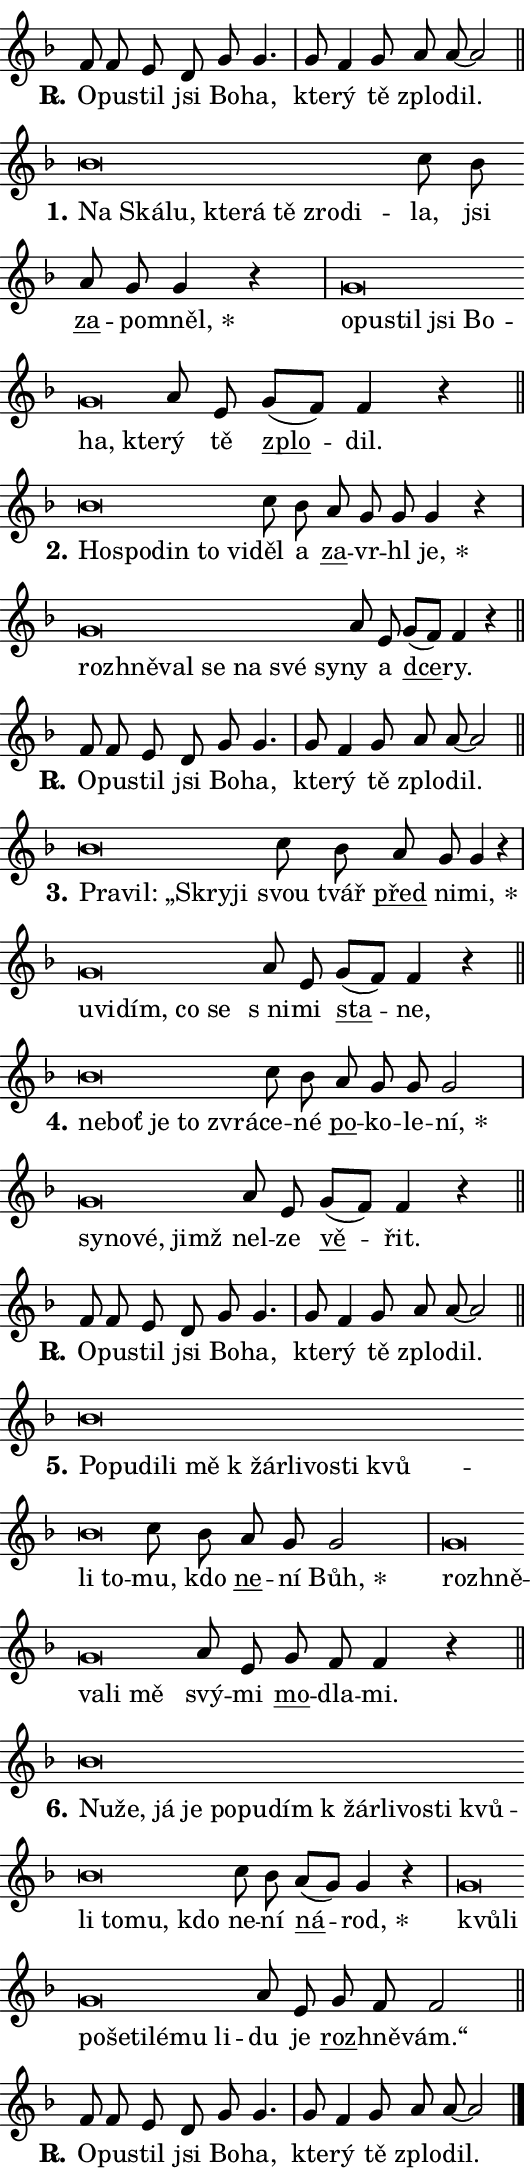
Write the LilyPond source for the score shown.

\version "2.24.0"
\header { tagline = "" }
\paper {
  indent = 0\cm
  top-margin = 0\cm
  right-margin = 0.13\cm % to fit lyric hyphens
  bottom-margin = 0\cm
  left-margin = 0\cm
  paper-width = 9\cm
  page-breaking = #ly:one-page-breaking
  system-system-spacing.basic-distance = #11
  score-system-spacing.basic-distance = #11
  ragged-last = ##f
}


%% Author: Thomas Morley
%% https://lists.gnu.org/archive/html/lilypond-user/2020-05/msg00002.html
#(define (line-position grob)
"Returns position of @var[grob} in current system:
   @code{'start}, if at first time-step
   @code{'end}, if at last time-step
   @code{'middle} otherwise
"
  (let* ((col (ly:item-get-column grob))
         (ln (ly:grob-object col 'left-neighbor))
         (rn (ly:grob-object col 'right-neighbor))
         (col-to-check-left (if (ly:grob? ln) ln col))
         (col-to-check-right (if (ly:grob? rn) rn col))
         (break-dir-left
           (and
             (ly:grob-property col-to-check-left 'non-musical #f)
             (ly:item-break-dir col-to-check-left)))
         (break-dir-right
           (and
             (ly:grob-property col-to-check-right 'non-musical #f)
             (ly:item-break-dir col-to-check-right))))
        (cond ((eqv? 1 break-dir-left) 'start)
              ((eqv? -1 break-dir-right) 'end)
              (else 'middle))))

#(define (tranparent-at-line-position vctor)
  (lambda (grob)
  "Relying on @code{line-position} select the relevant enry from @var{vctor}.
Used to determine transparency,"
    (case (line-position grob)
      ((end) (not (vector-ref vctor 0)))
      ((middle) (not (vector-ref vctor 1)))
      ((start) (not (vector-ref vctor 2))))))

noteHeadBreakVisibility =
#(define-music-function (break-visibility)(vector?)
"Makes @code{NoteHead}s transparent relying on @var{break-visibility}"
#{
  \override NoteHead.transparent =
    #(tranparent-at-line-position break-visibility)
#})

#(define delete-ledgers-for-transparent-note-heads
  (lambda (grob)
    "Reads whether a @code{NoteHead} is transparent.
If so this @code{NoteHead} is removed from @code{'note-heads} from
@var{grob}, which is supposed to be @code{LedgerLineSpanner}.
As a result ledgers are not printed for this @code{NoteHead}"
    (let* ((nhds-array (ly:grob-object grob 'note-heads))
           (nhds-list
             (if (ly:grob-array? nhds-array)
                 (ly:grob-array->list nhds-array)
                 '()))
           ;; Relies on the transparent-property being done before
           ;; Staff.LedgerLineSpanner.after-line-breaking is executed.
           ;; This is fragile ...
           (to-keep
             (remove
               (lambda (nhd)
                 (ly:grob-property nhd 'transparent #f))
               nhds-list)))
      ;; TODO find a better method to iterate over grob-arrays, similiar
      ;; to filter/remove etc for lists
      ;; For now rebuilt from scratch
      (set! (ly:grob-object grob 'note-heads)  '())
      (for-each
        (lambda (nhd)
          (ly:pointer-group-interface::add-grob grob 'note-heads nhd))
        to-keep))))

squashNotes = {
  \override NoteHead.X-extent = #'(-0.2 . 0.2)
  \override NoteHead.Y-extent = #'(-0.75 . 0)
  \override NoteHead.stencil =
    #(lambda (grob)
       (let ((pos (ly:grob-property grob 'staff-position)))
         (begin
           (if (< pos -7) (display "ERROR: Lower brevis then expected\n") (display ""))
           (if (<= pos -6) ly:text-interface::print ly:note-head::print))))
}
unSquashNotes = {
  \revert NoteHead.X-extent
  \revert NoteHead.Y-extent
  \revert NoteHead.stencil
}

hideNotes = \noteHeadBreakVisibility #begin-of-line-visible
unHideNotes = \noteHeadBreakVisibility #all-visible

% work-around for resetting accidentals
% https://lilypond.org/doc/v2.23/Documentation/notation/displaying-rhythms#unmetered-music
cadenzaMeasure = {
  \cadenzaOff
  \partial 1024 s1024
  \cadenzaOn
}

#(define-markup-command (accent layout props text) (markup?)
  "Underline accented syllable"
  (interpret-markup layout props
    #{\markup \override #'(offset . 4.3) \underline { #text }#}))

responsum = \markup \concat {
  "R" \hspace #-1.05 \path #0.1 #'((moveto 0 0.07) (lineto 0.9 0.8)) \hspace #0.05 "."
}

spaceSize = #0.6828661417322834 % exact space size for TeX Gyre Schola

\layout {
  \context {
    \Staff
    \remove "Time_signature_engraver"
    \override LedgerLineSpanner.after-line-breaking = #delete-ledgers-for-transparent-note-heads
  }
  \context {
    \Lyrics {
      \override LyricSpace.minimum-distance = \spaceSize
      \override LyricText.font-name = #"TeX Gyre Schola"
      \override LyricText.font-size = 1
      \override StanzaNumber.font-name = #"TeX Gyre Schola Bold"
      \override StanzaNumber.font-size = 1
    }
  }
  \context {
    \Score 
    \override NoteHead.text =
      #(lambda (grob) 
        (let ((pos (ly:grob-property grob 'staff-position)))
          #{\markup {
            \combine
              \halign #-0.55 \raise #(if (= pos -6) 0 0.5) \override #'(thickness . 2) \draw-line #'(3.2 . 0)
              \musicglyph "noteheads.sM1"
          }#}))
  }
}

% magnetic-lyrics.ily
%
%   written by
%     Jean Abou Samra <jean@abou-samra.fr>
%     Werner Lemberg <wl@gnu.org>
%
%   adapted by
%     Jiri Hon <jiri.hon@gmail.com>
%
% Version 2022-Apr-15

% https://www.mail-archive.com/lilypond-user@gnu.org/msg149350.html

#(define (Left_hyphen_pointer_engraver context)
   "Collect syllable-hyphen-syllable occurrences in lyrics and store
them in properties.  This engraver only looks to the left.  For
example, if the lyrics input is @code{foo -- bar}, it does the
following.

@itemize @bullet
@item
Set the @code{text} property of the @code{LyricHyphen} grob between
@q{foo} and @q{bar} to @code{foo}.

@item
Set the @code{left-hyphen} property of the @code{LyricText} grob with
text @q{foo} to the @code{LyricHyphen} grob between @q{foo} and
@q{bar}.
@end itemize

Use this auxiliary engraver in combination with the
@code{lyric-@/text::@/apply-@/magnetic-@/offset!} hook."
   (let ((hyphen #f)
         (text #f))
     (make-engraver
      (acknowledgers
       ((lyric-syllable-interface engraver grob source-engraver)
        (set! text grob)))
      (end-acknowledgers
       ((lyric-hyphen-interface engraver grob source-engraver)
        ;(when (not (grob::has-interface grob 'lyric-space-interface))
          (set! hyphen grob)));)
      ((stop-translation-timestep engraver)
       (when (and text hyphen)
         (ly:grob-set-object! text 'left-hyphen hyphen))
       (set! text #f)
       (set! hyphen #f)))))

#(define (lyric-text::apply-magnetic-offset! grob)
   "If the space between two syllables is less than the value in
property @code{LyricText@/.details@/.squash-threshold}, move the right
syllable to the left so that it gets concatenated with the left
syllable.

Use this function as a hook for
@code{LyricText@/.after-@/line-@/breaking} if the
@code{Left_@/hyphen_@/pointer_@/engraver} is active."
   (let ((hyphen (ly:grob-object grob 'left-hyphen #f)))
     (when hyphen
       (let ((left-text (ly:spanner-bound hyphen LEFT)))
         (when (grob::has-interface left-text 'lyric-syllable-interface)
           (let* ((common (ly:grob-common-refpoint grob left-text X))
                  (this-x-ext (ly:grob-extent grob common X))
                  (left-x-ext
                   (begin
                     ;; Trigger magnetism for left-text.
                     (ly:grob-property left-text 'after-line-breaking)
                     (ly:grob-extent left-text common X)))
                  ;; `delta` is the gap width between two syllables.
                  (delta (- (interval-start this-x-ext)
                            (interval-end left-x-ext)))
                  (details (ly:grob-property grob 'details))
                  (threshold (assoc-get 'squash-threshold details 0.2)))
             (when (< delta threshold)
               (let* (;; We have to manipulate the input text so that
                      ;; ligatures crossing syllable boundaries are not
                      ;; disabled.  For languages based on the Latin
                      ;; script this is essentially a beautification.
                      ;; However, for non-Western scripts it can be a
                      ;; necessity.
                      (lt (ly:grob-property left-text 'text))
                      (rt (ly:grob-property grob 'text))
                      (is-space (grob::has-interface hyphen 'lyric-space-interface))
                      (space (if is-space " " ""))
                      (extra-delta (if is-space spaceSize 0))
                      ;; Append new syllable.
                      (ltrt-space (if (and (string? lt) (string? rt))
                                (string-append lt space rt)
                                (make-concat-markup (list lt space rt))))
                      ;; Right-align `ltrt` to the right side.
                      (ltrt-space-markup (grob-interpret-markup
                               grob
                               (make-translate-markup
                                (cons (interval-length this-x-ext) 0)
                                (make-right-align-markup ltrt-space)))))
                 (begin
                   ;; Don't print `left-text`.
                   (ly:grob-set-property! left-text 'stencil #f)
                   ;; Set text and stencil (which holds all collected
                   ;; syllables so far) and shift it to the left.
                   (ly:grob-set-property! grob 'text ltrt-space)
                   (ly:grob-set-property! grob 'stencil ltrt-space-markup)
                   (ly:grob-translate-axis! grob (- (- delta extra-delta)) X))))))))))


#(define (lyric-hyphen::displace-bounds-first grob)
   ;; Make very sure this callback isn't triggered too early.
   (let ((left (ly:spanner-bound grob LEFT))
         (right (ly:spanner-bound grob RIGHT)))
     (ly:grob-property left 'after-line-breaking)
     (ly:grob-property right 'after-line-breaking)
     (ly:lyric-hyphen::print grob)))

squashThreshold = #0.4

\layout {
  \context {
    \Lyrics
    \consists #Left_hyphen_pointer_engraver
    \override LyricText.after-line-breaking =
      #lyric-text::apply-magnetic-offset!
    \override LyricHyphen.stencil = #lyric-hyphen::displace-bounds-first
    \override LyricText.details.squash-threshold = \squashThreshold
    \override LyricHyphen.minimum-distance = 0
    \override LyricHyphen.minimum-length = \squashThreshold
  }
}

squashText = \override LyricText.details.squash-threshold = 9999
unSquashText = \override LyricText.details.squash-threshold = \squashThreshold

leftText = \override LyricText.self-alignment-X = #LEFT
unLeftText = \revert LyricText.self-alignment-X

starOffset = #(lambda (grob) 
                (let ((x_offset (ly:self-alignment-interface::aligned-on-x-parent grob)))
                  (if (= x_offset 0) 0 (+ x_offset 1.2))))

star = #(define-music-function (syllable)(string?)
"Append star separator at the end of a syllable"
#{
  \once \override LyricText.X-offset = #starOffset
  \lyricmode { \markup {
    #syllable
    \override #'((font-name . "TeX Gyre Schola Bold")) \hspace #0.2 \lower #0.65 \larger "*"
  } }
#})

starAccent = #(define-music-function (syllable)(string?)
"Append star separator at the end of a syllable and make accent"
#{
  \once \override LyricText.X-offset = #starOffset
  \lyricmode { \markup {
    \accent #syllable
    \override #'((font-name . "TeX Gyre Schola Bold")) \hspace #0.2 \lower #0.65 \larger "*"
  } }
#})

breath = #(define-music-function (syllable)(string?)
"Append breathing indicator at the end of a syllable"
#{
  \lyricmode { \markup { #syllable "+" } }
#})

optionalBreath = #(define-music-function (syllable)(string?)
"Append optional breathing indicator at the end of a syllable"
#{
  \lyricmode { \markup { #syllable "(+)" } }
#})


\score {
    <<
        \new Voice = "melody" { \cadenzaOn \key f \major \relative { f'8 f e d g g4. \cadenzaMeasure \bar "|" g8 f4 g8 a a~ a2 \cadenzaMeasure \bar "||" \break } }
        \new Lyrics \lyricsto "melody" { \lyricmode { \set stanza = \responsum
O -- pu -- stil jsi Bo -- ha, kte -- rý tě zplo -- dil. } }
    >>
    \layout {}
}

\score {
    <<
        \new Voice = "melody" { \cadenzaOn \key f \major \relative { \squashNotes bes'\breve*1/16 \hideNotes \breve*1/16 \bar "" \breve*1/16 \bar "" \breve*1/16 \bar "" \breve*1/16 \bar "" \breve*1/16 \bar "" \breve*1/16 \breve*1/16 \bar "" \unHideNotes \unSquashNotes c8 bes \bar "" a g g4 r \cadenzaMeasure \bar "|" \squashNotes g\breve*1/16 \hideNotes \breve*1/16 \bar "" \breve*1/16 \bar "" \breve*1/16 \bar "" \breve*1/16 \bar "" \breve*1/16 \breve*1/16 \bar "" \unHideNotes \unSquashNotes a8 e \bar "" g[( f)] f4 r \cadenzaMeasure \bar "||" \break } }
        \new Lyrics \lyricsto "melody" { \lyricmode { \set stanza = "1."
\leftText Na \squashText Ská -- lu, kte -- rá tě zro -- di -- \unLeftText \unSquashText la, jsi \markup \accent za -- po -- \star mněl, \leftText o -- \squashText pu -- stil jsi Bo -- ha, kte -- \unLeftText \unSquashText rý tě \markup \accent zplo -- dil. } }
    >>
    \layout {}
}

\score {
    <<
        \new Voice = "melody" { \cadenzaOn \key f \major \relative { \squashNotes bes'\breve*1/16 \hideNotes \breve*1/16 \bar "" \breve*1/16 \bar "" \breve*1/16 \breve*1/16 \bar "" \unHideNotes \unSquashNotes c8 bes \bar "" a g g g4 r \cadenzaMeasure \bar "|" \squashNotes g\breve*1/16 \hideNotes \breve*1/16 \bar "" \breve*1/16 \bar "" \breve*1/16 \bar "" \breve*1/16 \bar "" \breve*1/16 \breve*1/16 \bar "" \unHideNotes \unSquashNotes a8 e \bar "" g[( f)] f4 r \cadenzaMeasure \bar "||" \break } }
        \new Lyrics \lyricsto "melody" { \lyricmode { \set stanza = "2."
\leftText Ho -- \squashText spo -- din to vi -- \unLeftText \unSquashText děl a \markup \accent za -- vr -- hl \star je, \leftText roz -- \squashText hně -- val se na své sy -- \unLeftText \unSquashText ny a \markup \accent dce -- ry. } }
    >>
    \layout {}
}

\score {
    <<
        \new Voice = "melody" { \cadenzaOn \key f \major \relative { f'8 f e d g g4. \cadenzaMeasure \bar "|" g8 f4 g8 a a~ a2 \cadenzaMeasure \bar "||" \break } }
        \new Lyrics \lyricsto "melody" { \lyricmode { \set stanza = \responsum
O -- pu -- stil jsi Bo -- ha, kte -- rý tě zplo -- dil. } }
    >>
    \layout {}
}

\score {
    <<
        \new Voice = "melody" { \cadenzaOn \key f \major \relative { \squashNotes bes'\breve*1/16 \hideNotes \breve*1/16 \bar "" \breve*1/16 \breve*1/16 \bar "" \unHideNotes \unSquashNotes c8 bes \bar "" a g g4 r \cadenzaMeasure \bar "|" \squashNotes g\breve*1/16 \hideNotes \breve*1/16 \bar "" \breve*1/16 \bar "" \breve*1/16 \breve*1/16 \bar "" \unHideNotes \unSquashNotes a8 e \bar "" g[( f)] f4 r \cadenzaMeasure \bar "||" \break } }
        \new Lyrics \lyricsto "melody" { \lyricmode { \set stanza = "3."
\leftText Pra -- \squashText vil: „Skry -- ji \unLeftText \unSquashText svou tvář \markup \accent před ni -- \star mi, \leftText u -- \squashText vi -- dím, co se \unLeftText \unSquashText "s ni" -- mi \markup \accent sta -- ne, } }
    >>
    \layout {}
}

\score {
    <<
        \new Voice = "melody" { \cadenzaOn \key f \major \relative { \squashNotes bes'\breve*1/16 \hideNotes \breve*1/16 \bar "" \breve*1/16 \bar "" \breve*1/16 \breve*1/16 \bar "" \unHideNotes \unSquashNotes c8 bes \bar "" a g g g2 \cadenzaMeasure \bar "|" \squashNotes g\breve*1/16 \hideNotes \breve*1/16 \bar "" \breve*1/16 \breve*1/16 \bar "" \unHideNotes \unSquashNotes a8 e \bar "" g[( f)] f4 r \cadenzaMeasure \bar "||" \break } }
        \new Lyrics \lyricsto "melody" { \lyricmode { \set stanza = "4."
\leftText ne -- \squashText boť je to zvrá -- \unLeftText \unSquashText ce -- né \markup \accent po -- ko -- le -- \star ní, \leftText sy -- \squashText no -- vé, jimž \unLeftText \unSquashText nel -- ze \markup \accent vě -- řit. } }
    >>
    \layout {}
}

\score {
    <<
        \new Voice = "melody" { \cadenzaOn \key f \major \relative { f'8 f e d g g4. \cadenzaMeasure \bar "|" g8 f4 g8 a a~ a2 \cadenzaMeasure \bar "||" \break } }
        \new Lyrics \lyricsto "melody" { \lyricmode { \set stanza = \responsum
O -- pu -- stil jsi Bo -- ha, kte -- rý tě zplo -- dil. } }
    >>
    \layout {}
}

\score {
    <<
        \new Voice = "melody" { \cadenzaOn \key f \major \relative { \squashNotes bes'\breve*1/16 \hideNotes \breve*1/16 \bar "" \breve*1/16 \bar "" \breve*1/16 \bar "" \breve*1/16 \bar "" \breve*1/16 \bar "" \breve*1/16 \bar "" \breve*1/16 \bar "" \breve*1/16 \bar "" \breve*1/16 \bar "" \breve*1/16 \breve*1/16 \bar "" \unHideNotes \unSquashNotes c8 bes \bar "" a g g2 \cadenzaMeasure \bar "|" \squashNotes g\breve*1/16 \hideNotes \breve*1/16 \bar "" \breve*1/16 \bar "" \breve*1/16 \breve*1/16 \bar "" \unHideNotes \unSquashNotes a8 e \bar "" g f f4 r \cadenzaMeasure \bar "||" \break } }
        \new Lyrics \lyricsto "melody" { \lyricmode { \set stanza = "5."
\leftText Po -- \squashText pu -- di -- li mě "k žár" -- li -- vo -- sti kvů -- li to -- \unLeftText \unSquashText mu, kdo \markup \accent ne -- ní \star Bůh, \leftText roz -- \squashText hně -- va -- li mě \unLeftText \unSquashText svý -- mi \markup \accent mo -- dla -- mi. } }
    >>
    \layout {}
}

\score {
    <<
        \new Voice = "melody" { \cadenzaOn \key f \major \relative { \squashNotes bes'\breve*1/16 \hideNotes \breve*1/16 \bar "" \breve*1/16 \bar "" \breve*1/16 \bar "" \breve*1/16 \bar "" \breve*1/16 \bar "" \breve*1/16 \bar "" \breve*1/16 \bar "" \breve*1/16 \bar "" \breve*1/16 \bar "" \breve*1/16 \bar "" \breve*1/16 \bar "" \breve*1/16 \bar "" \breve*1/16 \bar "" \breve*1/16 \breve*1/16 \bar "" \unHideNotes \unSquashNotes c8 bes \bar "" a[( g)] g4 r \cadenzaMeasure \bar "|" \squashNotes g\breve*1/16 \hideNotes \breve*1/16 \bar "" \breve*1/16 \bar "" \breve*1/16 \bar "" \breve*1/16 \bar "" \breve*1/16 \bar "" \breve*1/16 \breve*1/16 \bar "" \unHideNotes \unSquashNotes a8 e \bar "" g f f2 \cadenzaMeasure \bar "||" \break } }
        \new Lyrics \lyricsto "melody" { \lyricmode { \set stanza = "6."
\leftText Nu -- \squashText že, já je po -- pu -- dím "k žár" -- li -- vo -- sti kvů -- li to -- mu, kdo \unLeftText \unSquashText ne -- ní \markup \accent ná -- \star rod, \leftText kvů -- \squashText li po -- še -- ti -- lé -- mu li -- \unLeftText \unSquashText du je \markup \accent roz -- hně -- vám.“ } }
    >>
    \layout {}
}

\score {
    <<
        \new Voice = "melody" { \cadenzaOn \key f \major \relative { f'8 f e d g g4. \cadenzaMeasure \bar "|" g8 f4 g8 a a~ a2 \cadenzaMeasure \bar "||" \break } \bar "|." }
        \new Lyrics \lyricsto "melody" { \lyricmode { \set stanza = \responsum
O -- pu -- stil jsi Bo -- ha, kte -- rý tě zplo -- dil. } }
    >>
    \layout {}
}
